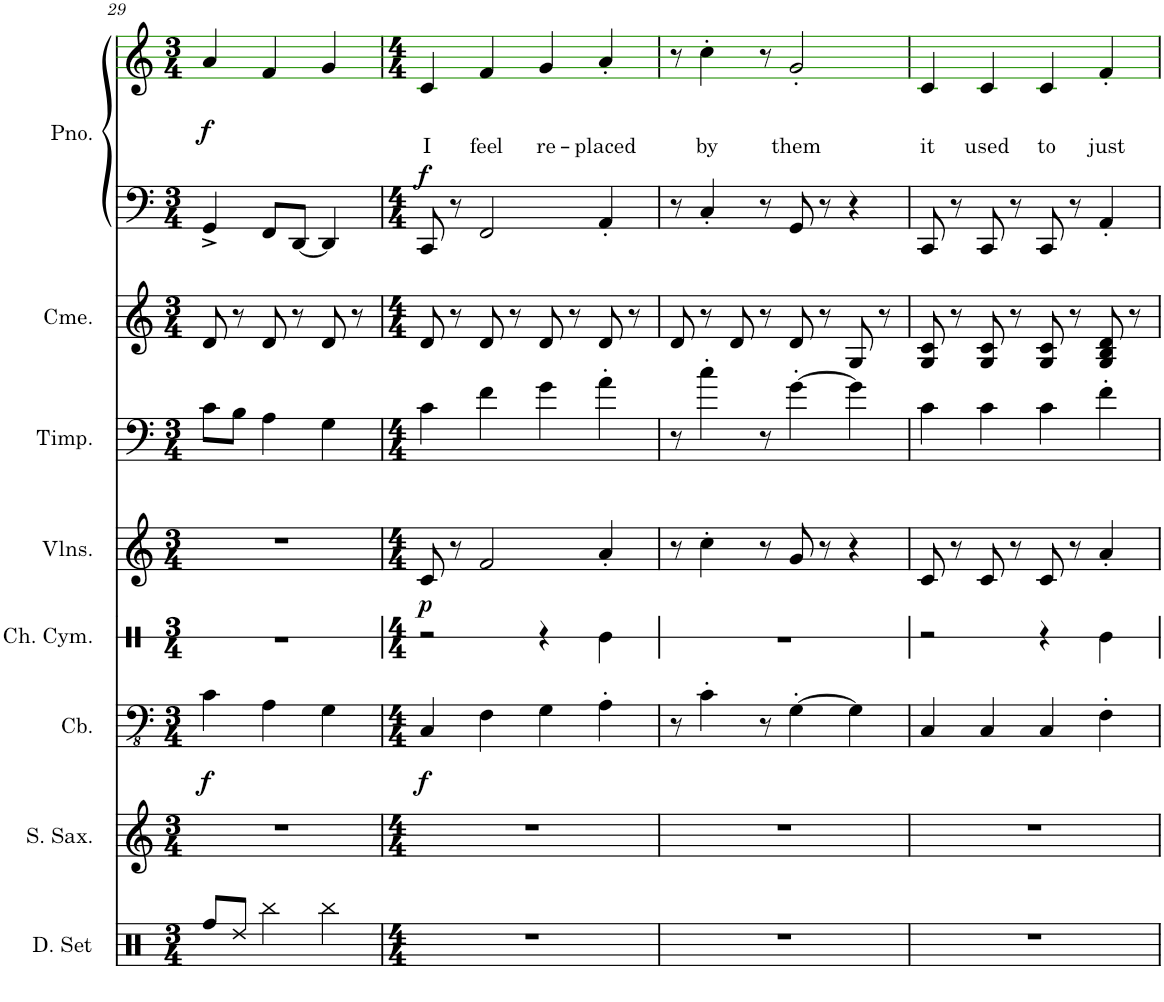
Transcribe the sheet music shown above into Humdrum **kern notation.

**kern	**kern	**kern	**dynam	**kern	**kern	**dynam	**kern	**kern	**kern	**kern	**text	**dynam
*part8	*part7	*part6	*part6	*part5	*part4	*part4	*part3	*part2	*part1	*part1	*part1	*part1
*staff9	*staff8	*staff7	*staff7	*staff6	*staff5	*staff5	*staff4	*staff3	*staff2	*staff1	*staff1	*staff1/2
*I"Drumset	*I"Soprano Saxophone	*I"Contrabass	*	*I"Chinese Cymbal	*I"Violins	*	*I"Timpani	*I"Chimes	*I"Grand Piano	*	*	*
*I'D. Set	*I'S. Sax.	*I'Cb.	*	*I'Ch. Cym.	*I'Vlns.	*	*I'Timp.	*I'Cme.	*I'Pno.	*	*	*
!!LO:PB:g=z
*clefX	*clefG2	*clefFv4	*	*clefX	*clefG2	*	*clefF4	*clefG2	*clefF4	*clefG2	*	*
*	*ITrd1c2	*ITrd7c12	*	*	*	*	*	*	*	*	*	*
*k[]	*k[]	*k[]	*	*k[]	*k[]	*	*k[]	*k[]	*k[]	*k[]	*	*
*M3/4	*M3/4	*M3/4	*	*M3/4	*M3/4	*	*M3/4	*M3/4	*M3/4	*M3/4	*	*
=29	=29	=29	=29	=29	=29	=29	=29	=29	=29	=29	=29	=29
!	!	!	!LO:DY:b	!	!	!	!	!	!	!	!	!LO:DY:b
8Rff/L	2.r	4C\	f	2.r	2.r	.	8c\L	8d/	4GG^/	4a/	.	f
8Rdd/J	.	.	.	.	.	.	8B\J	8r	.	.	.	.
4Rbb\	.	4AA\	.	.	.	.	4A\	8d/	8FF/L	4f/	.	.
.	.	.	.	.	.	.	.	8r	[8DD/J	.	.	.
4Rbb\	.	4GG\	.	.	.	.	4G\	8d/	4DD/]	4g/	.	.
.	.	.	.	.	.	.	.	8r	.	.	.	.
=30	=30	=30	=30	=30	=30	=30	=30	=30	=30	=30	=30	=30
*M4/4	*M4/4	*M4/4	*	*M4/4	*M4/4	*	*M4/4	*M4/4	*M4/4	*M4/4	*	*
!	!	!	!LO:DY:b	!	!	!LO:DY:b	!	!	!	!	!LO:LY:b	!LO:DY:b
1r	1r	4CC/	f	2r	8c/	p	4c\	8d/	8CC/	4c/	I	f
.	.	.	.	.	8r	.	.	8r	8r	.	.	.
!	!	!	!	!	!	!	!	!	!	!	!LO:LY:b	!
.	.	4FF\	.	.	2f/	.	4f\	8d/	2FF/	4f/	feel	.
.	.	.	.	.	.	.	.	8r	.	.	.	.
!	!	!	!	!	!	!	!	!	!	!	!LO:LY:b	!
.	.	4GG\	.	4r	.	.	4g\	8d/	.	4g/	re-	.
.	.	.	.	.	.	.	.	8r	.	.	.	.
!	!	!	!	!	!	!	!	!	!	!	!LO:LY:b	!
.	.	4AA'\	.	4Re\	4a'/	.	4a'\	8d/	4AA'/	4a'/	-placed	.
.	.	.	.	.	.	.	.	8r	.	.	.	.
=31	=31	=31	=31	=31	=31	=31	=31	=31	=31	=31	=31	=31
1r	1r	8r	.	1r	8r	.	8r	8d/	8r	8r	.	.
!	!	!	!	!	!	!	!	!	!	!	!LO:LY:b	!
.	.	4C'\	.	.	4cc'\	.	4cc'\	8r	4C'/	4cc'\	by	.
.	.	.	.	.	.	.	.	8d/	.	.	.	.
.	.	8r	.	.	8r	.	8r	8r	8r	8r	.	.
!	!	!	!	!	!	!	!	!	!	!	!LO:LY:b	!
.	.	[4GG'\	.	.	8g/	.	[4g'\	8d/	8GG/	2g'/	them	.
.	.	.	.	.	8r	.	.	8r	8r	.	.	.
.	.	4GG\]	.	.	4r	.	4g\]	8G/	4r	.	.	.
.	.	.	.	.	.	.	.	8r	.	.	.	.
=32	=32	=32	=32	=32	=32	=32	=32	=32	=32	=32	=32	=32
!	!	!	!	!	!	!	!	!	!	!	!LO:LY:b	!
1r	1r	4CC/	.	2r	8c/	.	4c\	8G/ 8c/	8CC/	4c/	it	.
.	.	.	.	.	8r	.	.	8r	8r	.	.	.
!	!	!	!	!	!	!	!	!	!	!	!LO:LY:b	!
.	.	4CC/	.	.	8c/	.	4c\	8G/ 8c/	8CC/	4c/	used	.
.	.	.	.	.	8r	.	.	8r	8r	.	.	.
!	!	!	!	!	!	!	!	!	!	!	!LO:LY:b	!
.	.	4CC/	.	4r	8c/	.	4c\	8G/ 8c/	8CC/	4c/	to	.
.	.	.	.	.	8r	.	.	8r	8r	.	.	.
!	!	!	!	!	!	!	!	!	!	!	!LO:LY:b	!
.	.	4FF'\	.	4Re\	4a'/	.	4f'\	8G/ 8B/ 8d/	4AA'/	4f'/	just	.
.	.	.	.	.	.	.	.	8r	.	.	.	.
=	=	=	=	=	=	=	=	=	=	=	=	=
*-	*-	*-	*-	*-	*-	*-	*-	*-	*-	*-	*-	*-
